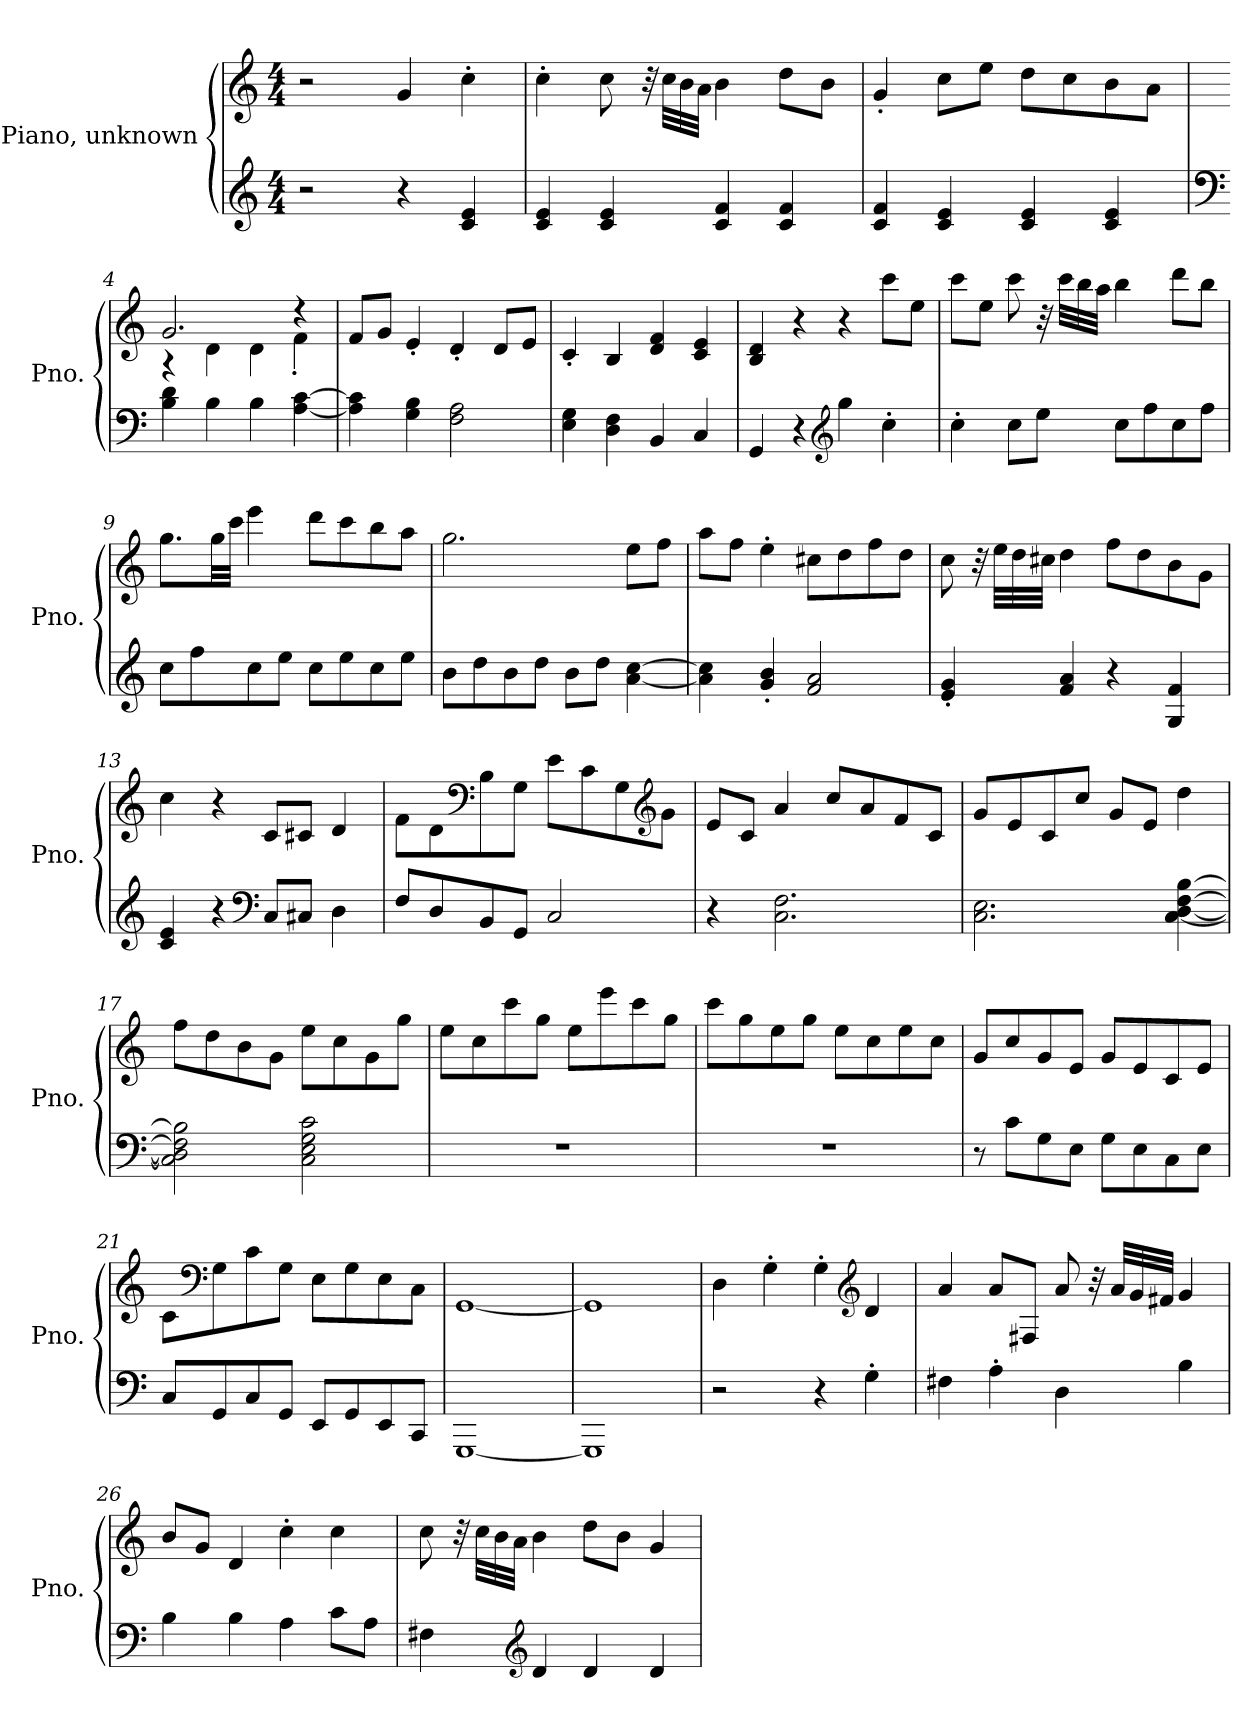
**kern	**kern
*part1	*part1
*staff2	*staff1
*I"Piano, unknown	*
*I'Pno.	*
*clefG2	*clefG2
*k[]	*k[]
*M4/4	*M4/4
*MM120	*MM120
=1	=1
2r	2r
4r	4g/
4c/ 4e/	4cc'\
=2	=2
4c/ 4e/	4cc'\
4c/ 4e/	8cc\
.	32r
.	32cc\LLL
.	32b\
.	32a\JJJ
4c/ 4f/	4b\
4c/ 4f/	8dd\L
.	8b\J
=3	=3
4c/ 4f/	4g'/
4c/ 4e/	8cc\L
.	8ee\J
4c/ 4e/	8dd\L
.	8cc\
4c/ 4e/	8b\
.	8a\J
=4	=4
*clefF4	*
*	*^
4B\ 4d\	2.g/	4r
4B\	.	4d\
4B\	.	4d\
[4A\ [4c\	4r	4f'\
*	*v	*v
=5	=5
4A\] 4c\]	8f/L
.	8g/J
4G\ 4B\	4e'/
2F\ 2A\	4d'/
.	8d/L
.	8e/J
=6	=6
4E\ 4G\	4c'/
4D\ 4F\	4B/
4BB/	4d/ 4f/
4C/	4c/ 4e/
!!LO:LB:g=z
=7	=7
4GG/	4B/ 4d/
4r	4r
*clefG2	*
4gg\	4r
4cc'\	8ccc\L
.	8ee\J
=8	=8
4cc'\	8ccc\L
.	8ee\J
8cc\L	8ccc\
8ee\J	32r
.	32ccc\LLL
.	32bb\
.	32aa\JJJ
8cc\L	4bb\
8ff\	.
8cc\	8ddd\L
8ff\J	8bb\J
=9	=9
8cc\L	8.gg\L
8ff\	.
.	32gg\LL
.	32ccc\JJJ
8cc\	4eee\
8ee\J	.
8cc\L	8ddd\L
8ee\	8ccc\
8cc\	8bb\
8ee\J	8aa\J
=10	=10
8b\L	2.gg\
8dd\	.
8b\	.
8dd\J	.
8b\L	.
8dd\J	.
[4a\ [4cc\	8ee\L
.	8ff\J
!!LO:LB:g=z
=11	=11
4a\] 4cc\]	8aa\L
.	8ff\J
4g/' 4b/'	4ee'\
2f/ 2a/	8cc#X\L
.	8dd\
.	8ff\
.	8dd\J
=12	=12
4e/' 4g/'	8cc\
.	32r
.	32ee\LLL
.	32dd\
.	32cc#X\JJJ
4f/ 4a/	4dd\
4r	8ff\L
.	8dd\
4G/ 4f/	8b\
.	8g\J
=13	=13
4c/ 4e/	4cc\
4r	4r
*clefF4	*
8C/L	8c/L
8C#X/J	8c#X/J
4D\	4d/
=14	=14
8F/L	8f\L
8D/	8d\
*	*clefF4
8BB/	8B\
8GG/J	8G\J
2C/	8e\L
.	8c\
.	8G\
*	*clefG2
.	8g\J
!!LO:LB:g=z
=15	=15
4r	8e/L
.	8c/J
2.C\ 2.F\	4a/
.	8cc/L
.	8a/
.	8f/
.	8c/J
=16	=16
2.C\ 2.E\	8g/L
.	8e/
.	8c/
.	8cc/J
.	8g/L
.	8e/J
[4C\ [4D\ [4F\ [4B\	4dd\
=17	=17
2C\] 2D\] 2F\] 2B\]	8ff\L
.	8dd\
.	8b\
.	8g\J
2C\ 2E\ 2G\ 2c\	8ee\L
.	8cc\
.	8g\
.	8gg\J
=18	=18
1r	8ee\L
.	8cc\
.	8ccc\
.	8gg\J
.	8ee\L
.	8eee\
.	8ccc\
.	8gg\J
=19	=19
1r	8ccc\L
.	8gg\
.	8ee\
.	8gg\J
.	8ee\L
.	8cc\
.	8ee\
.	8cc\J
!!LO:LB:g=z
=20	=20
8r	8g/L
8c\L	8cc/
8G\	8g/
8E\J	8e/J
8G\L	8g/L
8E\	8e/
8C\	8c/
8E\J	8e/J
=21	=21
8C/L	8c\L
*	*clefF4
8GG/	8G\
8C/	8c\
8GG/J	8G\J
8EE/L	8E\L
8GG/	8G\
8EE/	8E\
8CC/J	8C\J
=22	=22
[1GGG	[1GG
=23	=23
1GGG]	1GG]
=24	=24
2r	4D\
.	4G'\
4r	4G'\
*	*clefG2
4G'\	4d/
=25	=25
4F#X\	4a/
4A'\	8a/L
.	8F#X/J
4D\	8a/
.	32r
.	32a/LLL
.	32g/
.	32f#X/JJJ
4B\	4g/
!!LO:LB:g=z
=26	=26
4B\	8b/L
.	8g/J
4B\	4d/
4A\	4cc'\
8c\L	4cc\
8A\J	.
=27	=27
4F#X\	8cc\
.	32r
.	32cc\LLL
.	32b\
.	32a\JJJ
*clefG2	*
4d/	4b\
4d/	8dd\L
.	8b\J
4d/	4g/
=	=
*-	*-
